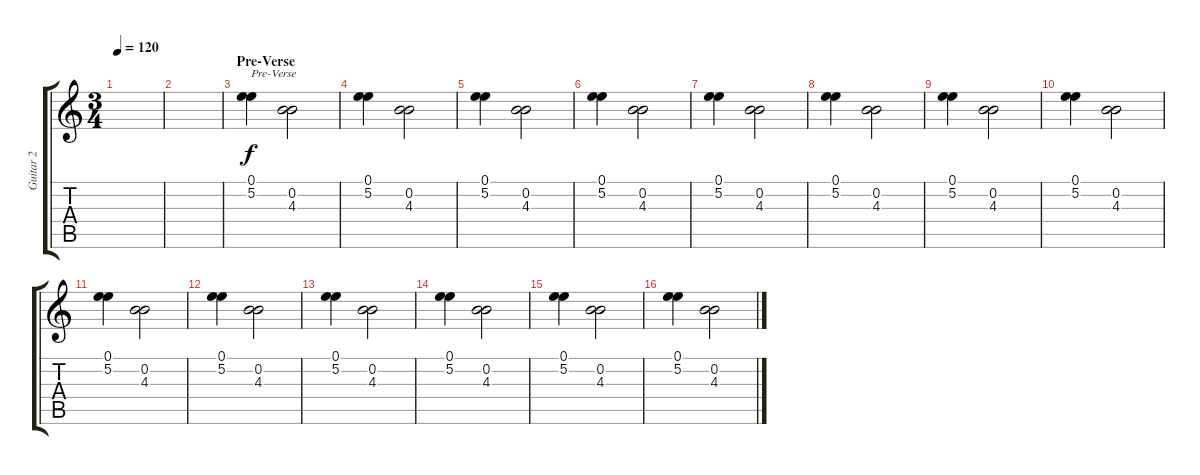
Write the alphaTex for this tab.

\track ("Guitar 2" "Guitar 2") {instrument acousticguitarsteel}
\staff {score tabs}
\tuning (E4 B3 G3 D3 A2 E2) {hide}
\ts (3 4)
\tempo 120
\clef g2
\ks c
|
|
\section ("" "Pre-Verse")
(0.1 5.2).4{txt "Pre-Verse"} (0.2 4.3).2 |
(0.1 5.2).4 (0.2 4.3).2 |
(0.1 5.2).4 (0.2 4.3).2 |
(0.1 5.2).4 (0.2 4.3).2 |
(0.1 5.2).4 (0.2 4.3).2 |
(0.1 5.2).4 (0.2 4.3).2 |
(0.1 5.2).4 (0.2 4.3).2 |
(0.1 5.2).4 (0.2 4.3).2 |
(0.1 5.2).4 (0.2 4.3).2 |
(0.1 5.2).4 (0.2 4.3).2 |
(0.1 5.2).4 (0.2 4.3).2 |
(0.1 5.2).4 (0.2 4.3).2 |
(0.1 5.2).4 (0.2 4.3).2 |
(0.1 5.2).4 (0.2 4.3).2
